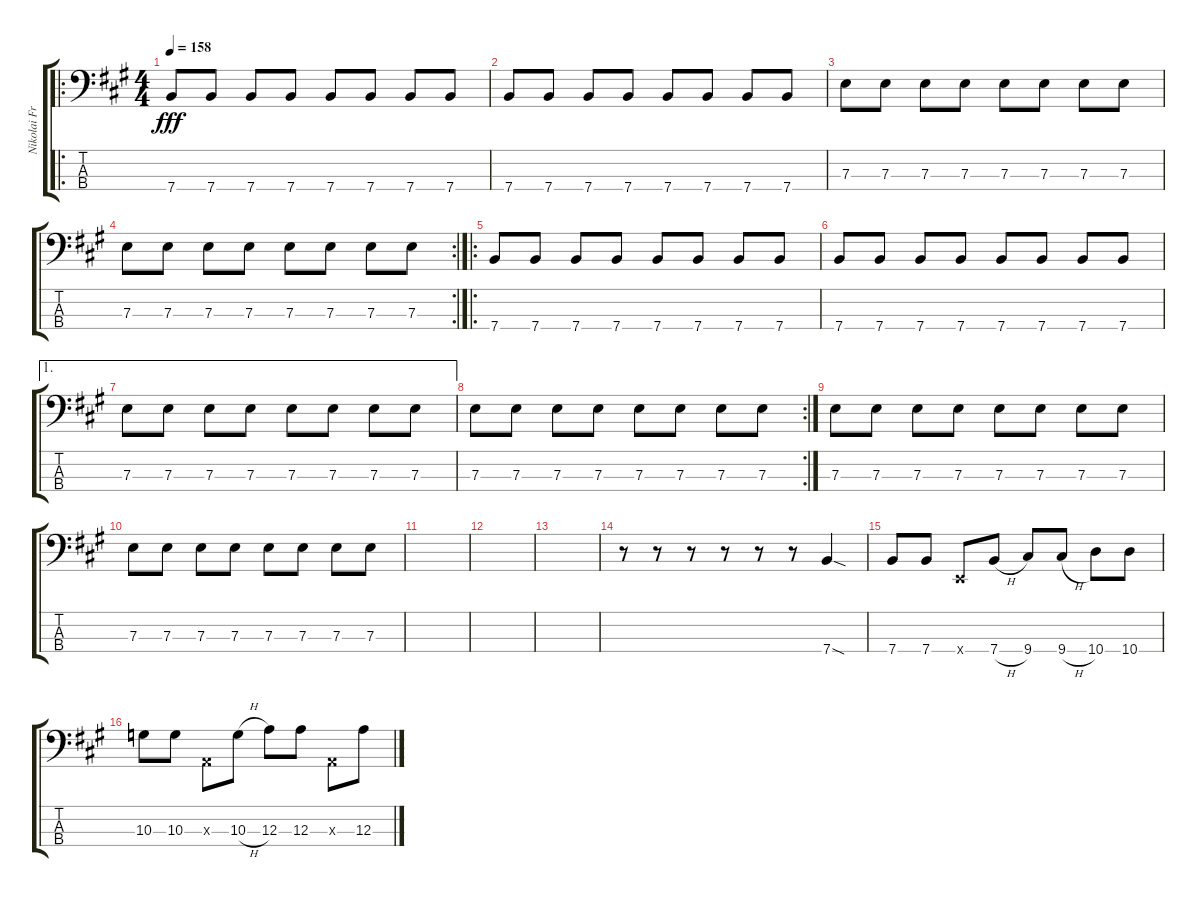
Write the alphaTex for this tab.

\track ("Nikolai Fraiture" "Nikolai Fr") {instrument electricbasspick}
\staff {score tabs}
\tuning (G2 D2 A1 E1) {hide}
\ro
\ts (4 4)
\tempo 158
\clef f4
\ks a
7.4.8{dy fff} 7.4.8 7.4.8 7.4.8 7.4.8 7.4.8 7.4.8 7.4.8 |
7.4.8 7.4.8 7.4.8 7.4.8 7.4.8 7.4.8 7.4.8 7.4.8 |
7.3.8 7.3.8 7.3.8 7.3.8 7.3.8 7.3.8 7.3.8 7.3.8 |
\rc 2
7.3.8 7.3.8 7.3.8 7.3.8 7.3.8 7.3.8 7.3.8 7.3.8 |
\ro
7.4.8 7.4.8 7.4.8 7.4.8 7.4.8 7.4.8 7.4.8 7.4.8 |
7.4.8 7.4.8 7.4.8 7.4.8 7.4.8 7.4.8 7.4.8 7.4.8 |
\ae 1
7.3.8 7.3.8 7.3.8 7.3.8 7.3.8 7.3.8 7.3.8 7.3.8 |
\rc 2
7.3.8 7.3.8 7.3.8 7.3.8 7.3.8 7.3.8 7.3.8 7.3.8 |
7.3.8 7.3.8 7.3.8 7.3.8 7.3.8 7.3.8 7.3.8 7.3.8 |
7.3.8 7.3.8 7.3.8 7.3.8 7.3.8 7.3.8 7.3.8 7.3.8 |
|
|
|
r.8 r.8 r.8 r.8 r.8 r.8 7.4{sod}.4 |
7.4.8 7.4.8 0.4{x}.8 7.4{h}.8 9.4.8 9.4{h}.8 10.4.8 10.4.8 |
10.3.8 10.3.8 0.3{x}.8 10.3{h}.8 12.3.8 12.3.8 0.3{x}.8 12.3{h}.8
